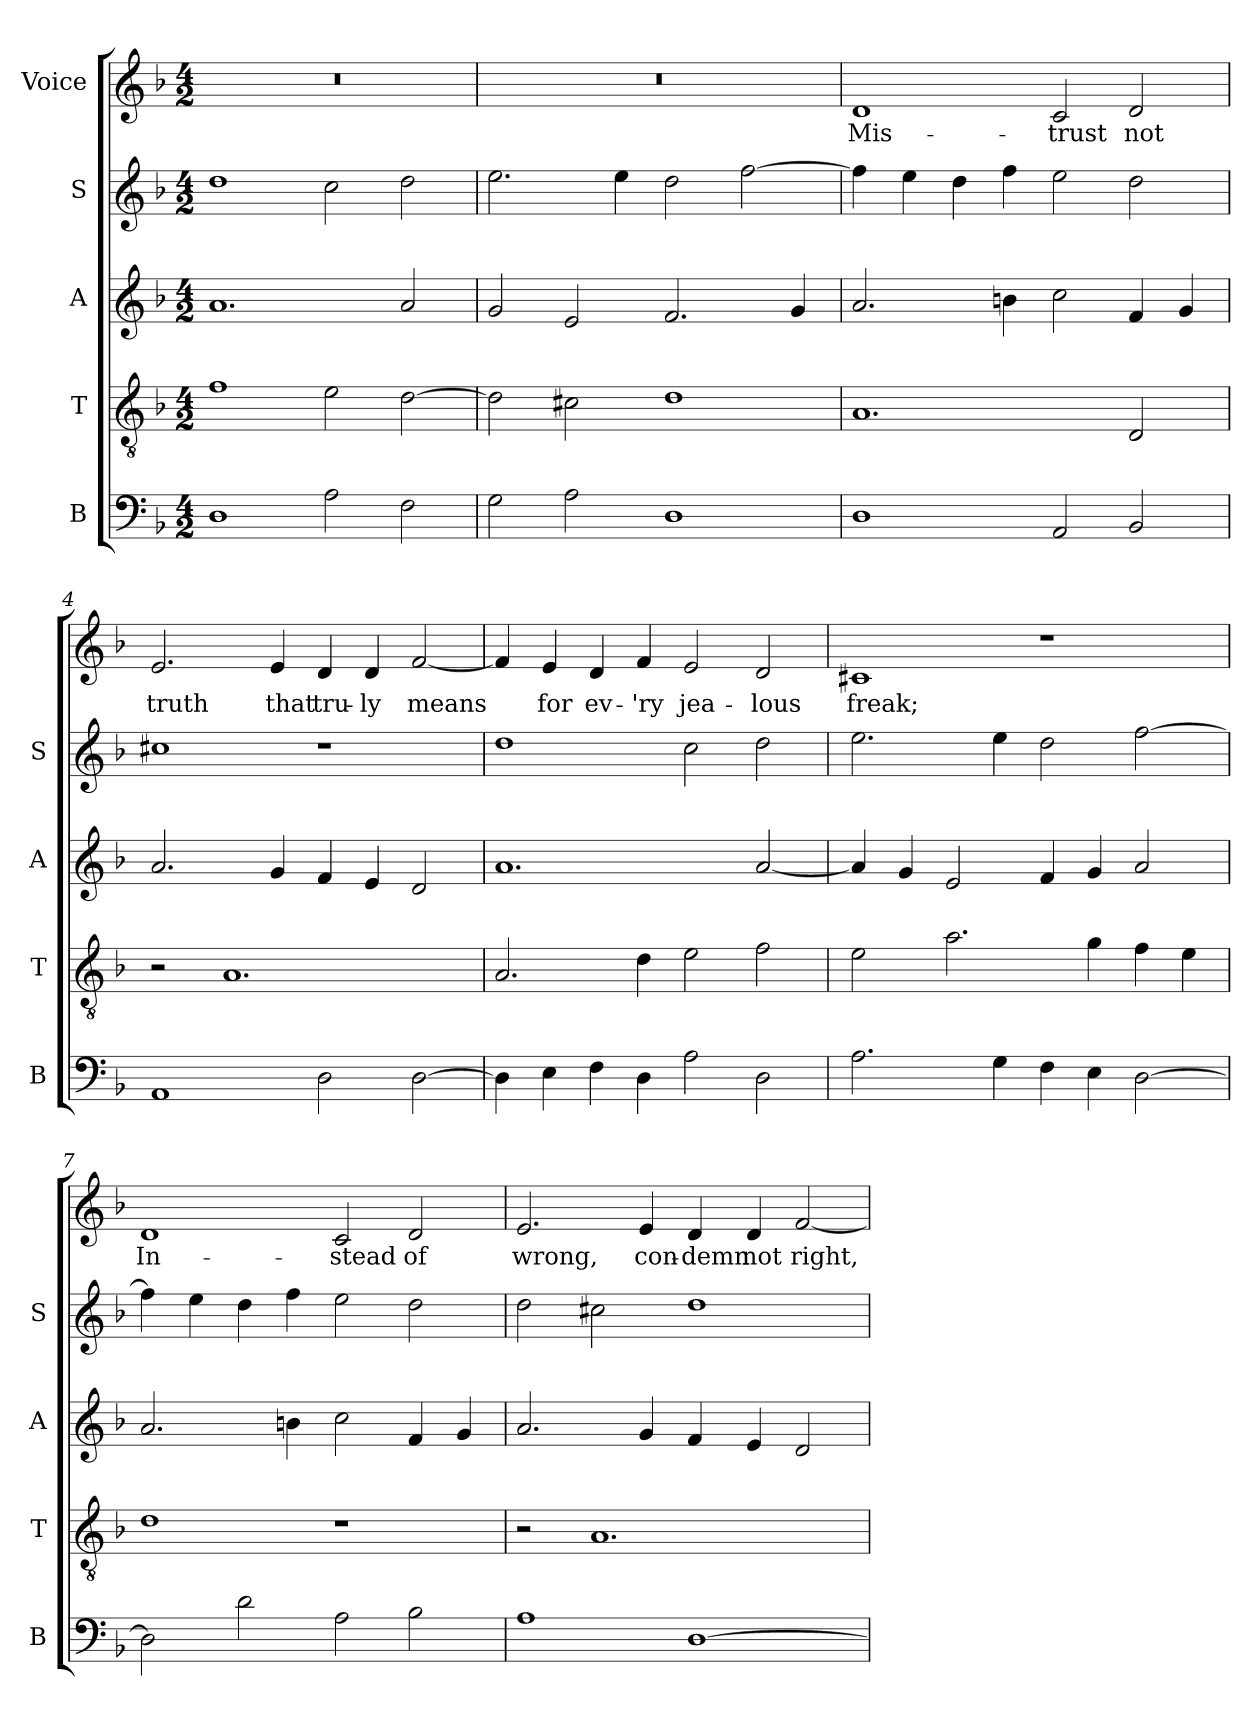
**kern	**kern	**kern	**kern	**kern	**text
*part5	*part4	*part3	*part2	*part1	*part1
*staff5	*staff4	*staff3	*staff2	*staff1	*staff1
*I"B	*I"T	*I"A	*I"S	*I"Voice	*
*I'B	*I'T	*I'A	*I'S	*	*
*clefF4	*clefGv2	*clefG2	*clefG2	*clefG2	*
*k[b-]	*k[b-]	*k[b-]	*k[b-]	*k[b-]	*
*F:	*F:	*F:	*F:	*F:	*
*M4/2	*M4/2	*M4/2	*M4/2	*M4/2	*
=1	=1	=1	=1	=1	=1
1D	1f	1.a	1dd	0r	.
2A\	2e\	.	2cc\	.	.
2F\	[2d\	2a/	2dd\	.	.
=2	=2	=2	=2	=2	=2
2G\	2d\]	2g/	2.ee\	0r	.
2A\	2c#X\	2e/	.	.	.
.	.	.	4ee\	.	.
1D	1d	2.f/	2dd\	.	.
.	.	.	[2ff\	.	.
.	.	4g/	.	.	.
=3	=3	=3	=3	=3	=3
!	!	!	!	!	!LO:LY:b
1D	1.A	2.a/	4ff\]	1d	Mis-
.	.	.	4ee\	.	.
.	.	.	4dd\	.	.
.	.	4bn\	4ff\	.	.
!	!	!	!	!	!LO:LY:b
2AA/	.	2cc\	2ee\	2c/	-trust
!	!	!	!	!	!LO:LY:b
2BB-/	2D/	4f/	2dd\	2d/	not
.	.	4g/	.	.	.
=4	=4	=4	=4	=4	=4
!	!	!	!	!	!LO:LY:b
1AA	2r	2.a/	1cc#X	2.e/	truth
.	1.A	.	.	.	.
!	!	!	!	!	!LO:LY:b
.	.	4g/	.	4e/	that
!	!	!	!	!	!LO:LY:b
2D\	.	4f/	1r	4d/	tru-
!	!	!	!	!	!LO:LY:b
.	.	4e/	.	4d/	-ly
!	!	!	!	!	!LO:LY:b
[2D\	.	2d/	.	[2f/	means
!!LO:LB:g=z
=5	=5	=5	=5	=5	=5
4D\]	2.A/	1.a	1dd	4f/]	.
!	!	!	!	!	!LO:LY:b
4E\	.	.	.	4e/	for
!	!	!	!	!	!LO:LY:b
4F\	.	.	.	4d/	ev-
!	!	!	!	!	!LO:LY:b
4D\	4d\	.	.	4f/	-'ry
!	!	!	!	!	!LO:LY:b
2A\	2e\	.	2cc\	2e/	jea-
!	!	!	!	!	!LO:LY:b
2D\	2f\	[2a/	2dd\	2d/	-lous
=6	=6	=6	=6	=6	=6
!	!	!	!	!	!LO:LY:b
2.A\	2e\	4a/]	2.ee\	1c#X	freak;
.	.	4g/	.	.	.
.	2.a\	2e/	.	.	.
4G\	.	.	4ee\	.	.
4F\	.	4f/	2dd\	1r	.
4E\	4g\	4g/	.	.	.
[2D\	4f\	2a/	[2ff\	.	.
.	4e\	.	.	.	.
=7	=7	=7	=7	=7	=7
!	!	!	!	!	!LO:LY:b
2D\]	1d	2.a/	4ff\]	1d	In-
.	.	.	4ee\	.	.
2d\	.	.	4dd\	.	.
.	.	4bn\	4ff\	.	.
!	!	!	!	!	!LO:LY:b
2A\	1r	2cc\	2ee\	2c/	-stead
!	!	!	!	!	!LO:LY:b
2B-\	.	4f/	2dd\	2d/	of
.	.	4g/	.	.	.
=8	=8	=8	=8	=8	=8
!	!	!	!	!	!LO:LY:b
1A	2r	2.a/	2dd\	2.e/	wrong,
.	1.A	.	2cc#X\	.	.
!	!	!	!	!	!LO:LY:b
.	.	4g/	.	4e/	con-
!	!	!	!	!	!LO:LY:b
[1D	.	4f/	1dd	4d/	-demn
!	!	!	!	!	!LO:LY:b
.	.	4e/	.	4d/	not
!	!	!	!	!	!LO:LY:b
.	.	2d/	.	[2f/	right,
=	=	=	=	=	=
*-	*-	*-	*-	*-	*-
